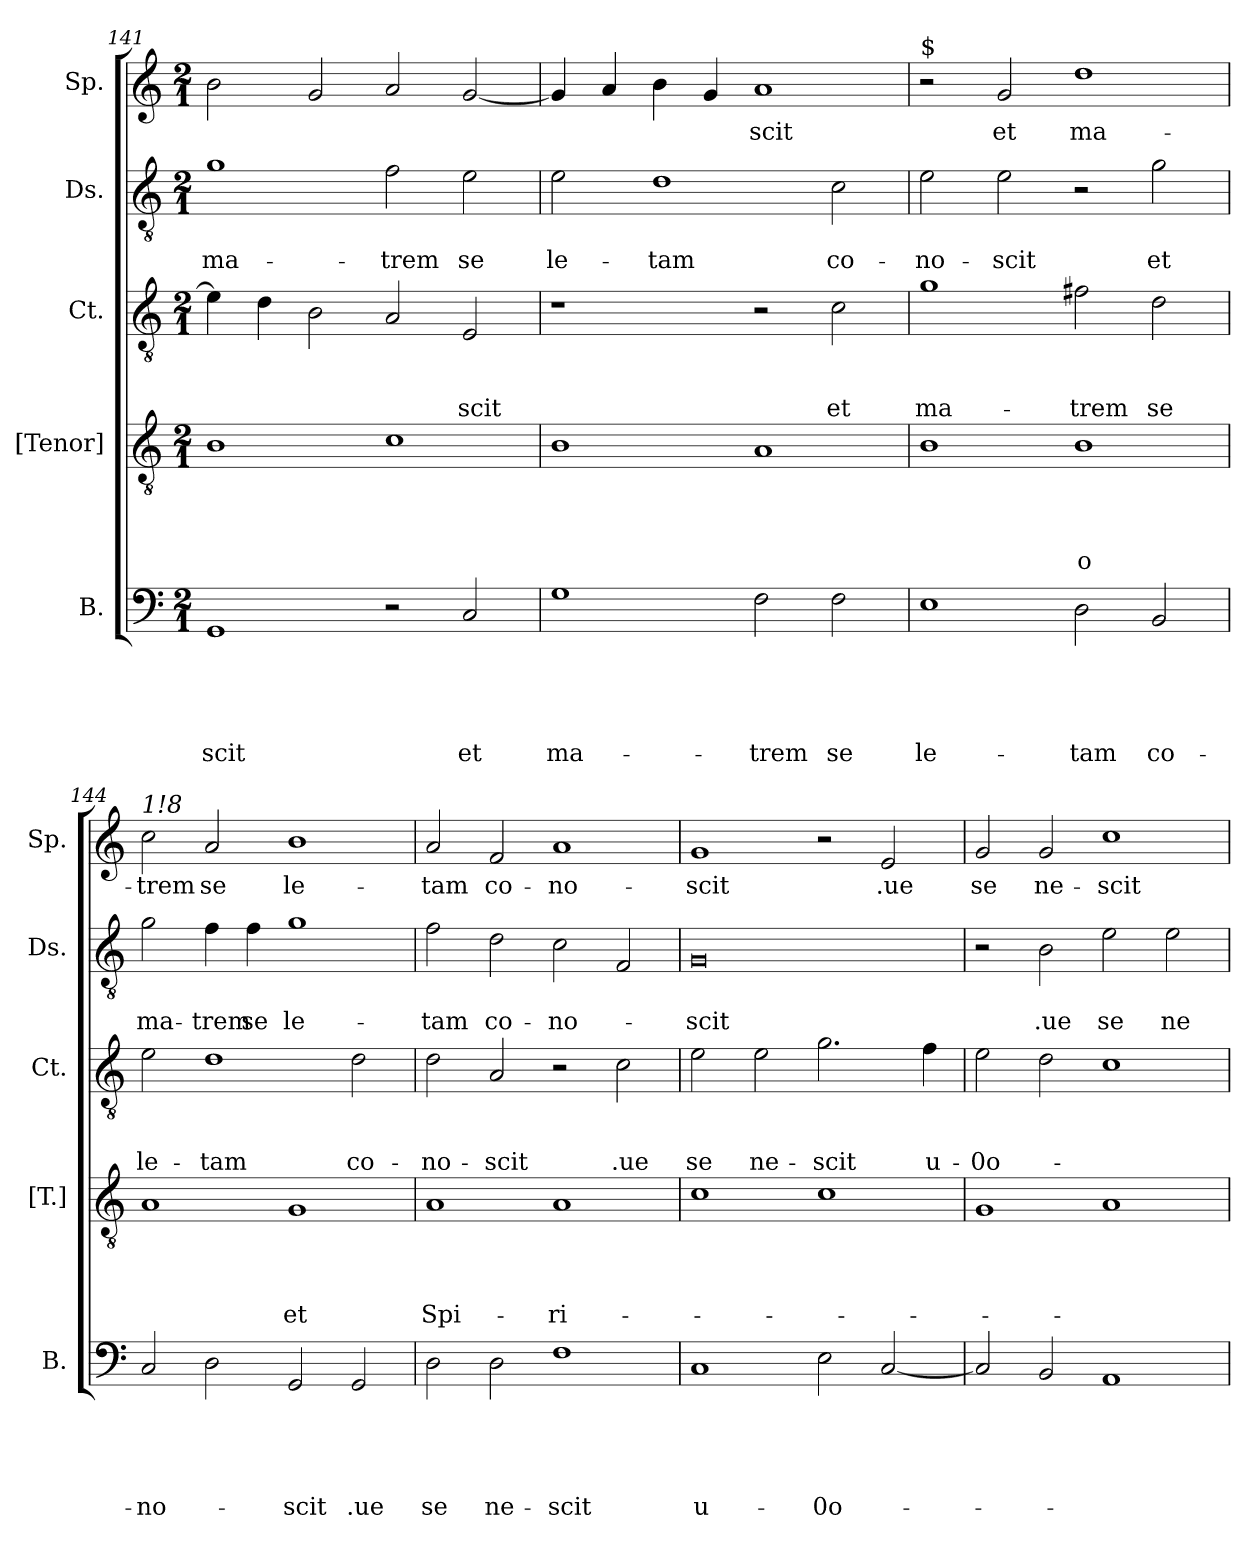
**kern	**text	**text	**text	**text	**text	**kern	**text	**text	**text	**text	**kern	**text	**text	**text	**kern	**text	**text	**kern	**text
*part5	*part5	*part5	*part5	*part5	*part5	*part4	*part4	*part4	*part4	*part4	*part3	*part3	*part3	*part3	*part2	*part2	*part2	*part1	*part1
*staff5	*staff5	*staff5	*staff5	*staff5	*staff5	*staff4	*staff4	*staff4	*staff4	*staff4	*staff3	*staff3	*staff3	*staff3	*staff2	*staff2	*staff2	*staff1	*staff1
*I"B.	*	*	*	*	*	*I"[Tenor]	*	*	*	*	*I"Ct.	*	*	*	*I"Ds.	*	*	*I"Sp.	*
*I'B.	*	*	*	*	*	*I'[T.]	*	*	*	*	*I'Ct.	*	*	*	*I'Ds.	*	*	*I'Sp.	*
*clefF4	*	*	*	*	*	*clefGv2	*	*	*	*	*clefGv2	*	*	*	*clefGv2	*	*	*clefG2	*
*k[]	*	*	*	*	*	*k[]	*	*	*	*	*k[]	*	*	*	*k[]	*	*	*k[]	*
*C:	*	*	*	*	*	*C:	*	*	*	*	*C:	*	*	*	*C:	*	*	*C:	*
*M2/1	*	*	*	*	*	*M2/1	*	*	*	*	*M2/1	*	*	*	*M2/1	*	*	*M2/1	*
=141	=141	=141	=141	=141	=141	=141	=141	=141	=141	=141	=141	=141	=141	=141	=141	=141	=141	=141	=141
!	!	!	!	!	!LO:LY:b	!	!	!	!	!	!	!	!	!	!	!	!LO:LY:b	!	!
1GG	.	.	.	.	-scit	1B	.	.	.	.	4e\]	.	.	.	1g	.	ma-	2b\	.
.	.	.	.	.	.	.	.	.	.	.	4d\	.	.	.	.	.	.	.	.
.	.	.	.	.	.	.	.	.	.	.	2B\	.	.	.	.	.	.	2g/	.
!	!	!	!	!	!	!	!	!	!	!	!	!	!	!	!	!	!LO:LY:b	!	!
2r	.	.	.	.	.	1c	.	.	.	.	2A/	.	.	.	2f\	.	-trem	2a/	.
!	!	!	!	!	!LO:LY:b	!	!	!	!	!	!	!	!	!LO:LY:b	!	!	!LO:LY:b	!	!
2C/	.	.	.	.	et	.	.	.	.	.	2E/	.	.	-scit	2e\	.	se	[<2g/	.
=142	=142	=142	=142	=142	=142	=142	=142	=142	=142	=142	=142	=142	=142	=142	=142	=142	=142	=142	=142
!	!	!	!	!	!LO:LY:b	!	!	!	!	!	!	!	!	!	!	!	!LO:LY:b	!	!
1G	.	.	.	.	ma-	1B	.	.	.	.	1r	.	.	.	2e\	.	le-	4g/]	.
.	.	.	.	.	.	.	.	.	.	.	.	.	.	.	.	.	.	4a/	.
!	!	!	!	!	!	!	!	!	!	!	!	!	!	!	!	!	!LO:LY:b	!	!
.	.	.	.	.	.	.	.	.	.	.	.	.	.	.	1d	.	-tam	4b\	.
.	.	.	.	.	.	.	.	.	.	.	.	.	.	.	.	.	.	4g/	.
!	!	!	!	!	!LO:LY:b	!	!	!	!	!	!	!	!	!	!	!	!	!	!LO:LY:b
2F\	.	.	.	.	-trem	1A	.	.	.	.	2r	.	.	.	.	.	.	1a	-scit
!	!	!	!	!	!LO:LY:b	!	!	!	!	!	!	!	!	!LO:LY:b	!	!	!LO:LY:b	!	!
2F\	.	.	.	.	se	.	.	.	.	.	2c\	.	.	et	2c\	.	co-	.	.
=143	=143	=143	=143	=143	=143	=143	=143	=143	=143	=143	=143	=143	=143	=143	=143	=143	=143	=143	=143
!	!	!	!	!	!	!	!	!	!	!	!	!	!	!	!	!	!	!LO:TX:a:t=$	!
!	!	!	!	!	!LO:LY:b	!	!	!	!	!	!	!	!	!LO:LY:b	!	!	!LO:LY:b	!	!
1E	.	.	.	.	le-	1B	.	.	.	.	1g	.	.	ma-	2e\	.	-no-	2r	.
!	!	!	!	!	!	!	!	!	!	!	!	!	!	!	!	!	!LO:LY:b	!	!LO:LY:b
.	.	.	.	.	.	.	.	.	.	.	.	.	.	.	2e\	.	-scit	2g/	et
!	!	!	!	!	!LO:LY:b	!	!	!	!	!LO:LY:b	!	!	!	!LO:LY:b	!	!	!	!	!LO:LY:b
2D\	.	.	.	.	-tam	1B	.	.	.	-o	2f#X\	.	.	-trem	2r	.	.	1dd	ma-
!	!	!	!	!	!LO:LY:b	!	!	!	!	!	!	!	!	!LO:LY:b	!	!	!LO:LY:b	!	!
2BB/	.	.	.	.	co-	.	.	.	.	.	2d\	.	.	se	2g\	.	et	.	.
!!LO:LB:g=z
=144	=144	=144	=144	=144	=144	=144	=144	=144	=144	=144	=144	=144	=144	=144	=144	=144	=144	=144	=144
!	!	!	!	!	!	!	!	!	!	!	!	!	!	!	!	!	!	!LO:TX:a:i:t=1!8	!
!	!	!	!	!	!LO:LY:b	!	!	!	!	!	!	!	!	!LO:LY:b	!	!	!LO:LY:b	!	!LO:LY:b
2C/	.	.	.	.	-no-	1A	.	.	.	.	2e\	.	.	le-	2g\	.	ma-	2cc\	-trem
!	!	!	!	!	!	!	!	!	!	!	!	!	!	!LO:LY:b	!	!	!LO:LY:b	!	!LO:LY:b
2D\	.	.	.	.	.	.	.	.	.	.	1d	.	.	-tam	4f\	.	-trem	2a/	se
!	!	!	!	!	!	!	!	!	!	!	!	!	!	!	!	!	!LO:LY:b	!	!
.	.	.	.	.	.	.	.	.	.	.	.	.	.	.	4f\	.	se	.	.
!	!	!	!	!	!LO:LY:b	!	!	!	!	!LO:LY:b	!	!	!	!	!	!	!LO:LY:b	!	!LO:LY:b
2GG/	.	.	.	.	-scit	1G	.	.	.	et	.	.	.	.	1g	.	le-	1b	le-
!	!	!	!	!	!LO:LY:b	!	!	!	!	!	!	!	!	!LO:LY:b	!	!	!	!	!
2GG/	.	.	.	.	.ue	.	.	.	.	.	2d\	.	.	co-	.	.	.	.	.
=145	=145	=145	=145	=145	=145	=145	=145	=145	=145	=145	=145	=145	=145	=145	=145	=145	=145	=145	=145
!	!	!	!	!	!LO:LY:b	!	!	!	!	!LO:LY:b	!	!	!	!LO:LY:b	!	!	!LO:LY:b	!	!LO:LY:b
2D\	.	.	.	.	se	1A	.	.	.	Spi-	2d\	.	.	-no-	2f\	.	-tam	2a/	-tam
!	!	!	!	!	!LO:LY:b	!	!	!	!	!	!	!	!	!LO:LY:b	!	!	!LO:LY:b	!	!LO:LY:b
2D\	.	.	.	.	ne-	.	.	.	.	.	2A/	.	.	-scit	2d\	.	co-	2f/	co-
!	!	!	!	!	!LO:LY:b	!	!	!	!	!LO:LY:b	!	!	!	!	!	!	!LO:LY:b	!	!LO:LY:b
1F	.	.	.	.	-scit	1A	.	.	.	-ri-	2r	.	.	.	2c\	.	-no-	1a	-no-
!	!	!	!	!	!	!	!	!	!	!	!	!	!	!LO:LY:b	!	!	!	!	!
.	.	.	.	.	.	.	.	.	.	.	2c\	.	.	.ue	2F/	.	.	.	.
=146	=146	=146	=146	=146	=146	=146	=146	=146	=146	=146	=146	=146	=146	=146	=146	=146	=146	=146	=146
!	!	!	!	!	!LO:LY:b	!	!	!	!	!	!	!	!	!LO:LY:b	!	!	!LO:LY:b	!	!LO:LY:b
1C	.	.	.	.	u-	1c	.	.	.	.	2e\	.	.	se	0G	.	-scit	1g	-scit
!	!	!	!	!	!	!	!	!	!	!	!	!	!	!LO:LY:b	!	!	!	!	!
.	.	.	.	.	.	.	.	.	.	.	2e\	.	.	ne-	.	.	.	.	.
!	!	!	!	!	!LO:LY:b	!	!	!	!	!	!	!	!	!LO:LY:b	!	!	!	!	!
2E\	.	.	.	.	-0o-	1c	.	.	.	.	2.g\	.	.	-scit	.	.	.	2r	.
!	!	!	!	!	!	!	!	!	!	!	!	!	!	!	!	!	!	!	!LO:LY:b
[<2C/	.	.	.	.	.	.	.	.	.	.	.	.	.	.	.	.	.	2e/	.ue
!	!	!	!	!	!	!	!	!	!	!	!	!	!	!LO:LY:b	!	!	!	!	!
.	.	.	.	.	.	.	.	.	.	.	4f\	.	.	u-	.	.	.	.	.
=147	=147	=147	=147	=147	=147	=147	=147	=147	=147	=147	=147	=147	=147	=147	=147	=147	=147	=147	=147
!	!	!	!	!	!	!	!	!	!	!	!	!	!	!LO:LY:b	!	!	!	!	!LO:LY:b
2C/]	.	.	.	.	.	1G	.	.	.	.	2e\	.	.	-0o-	2r	.	.	2g/	se
!	!	!	!	!	!	!	!	!	!	!	!	!	!	!	!	!	!LO:LY:b	!	!LO:LY:b
2BB/	.	.	.	.	.	.	.	.	.	.	2d\	.	.	.	2B\	.	.ue	2g/	ne-
!	!	!	!	!	!	!	!	!	!	!	!	!	!	!	!	!	!LO:LY:b	!	!LO:LY:b
1AA	.	.	.	.	.	1A	.	.	.	.	1c	.	.	.	2e\	.	se	1cc	-scit
!	!	!	!	!	!	!	!	!	!	!	!	!	!	!	!	!	!LO:LY:b	!	!
.	.	.	.	.	.	.	.	.	.	.	.	.	.	.	2e\	.	ne-	.	.
=	=	=	=	=	=	=	=	=	=	=	=	=	=	=	=	=	=	=	=
*-	*-	*-	*-	*-	*-	*-	*-	*-	*-	*-	*-	*-	*-	*-	*-	*-	*-	*-	*-
